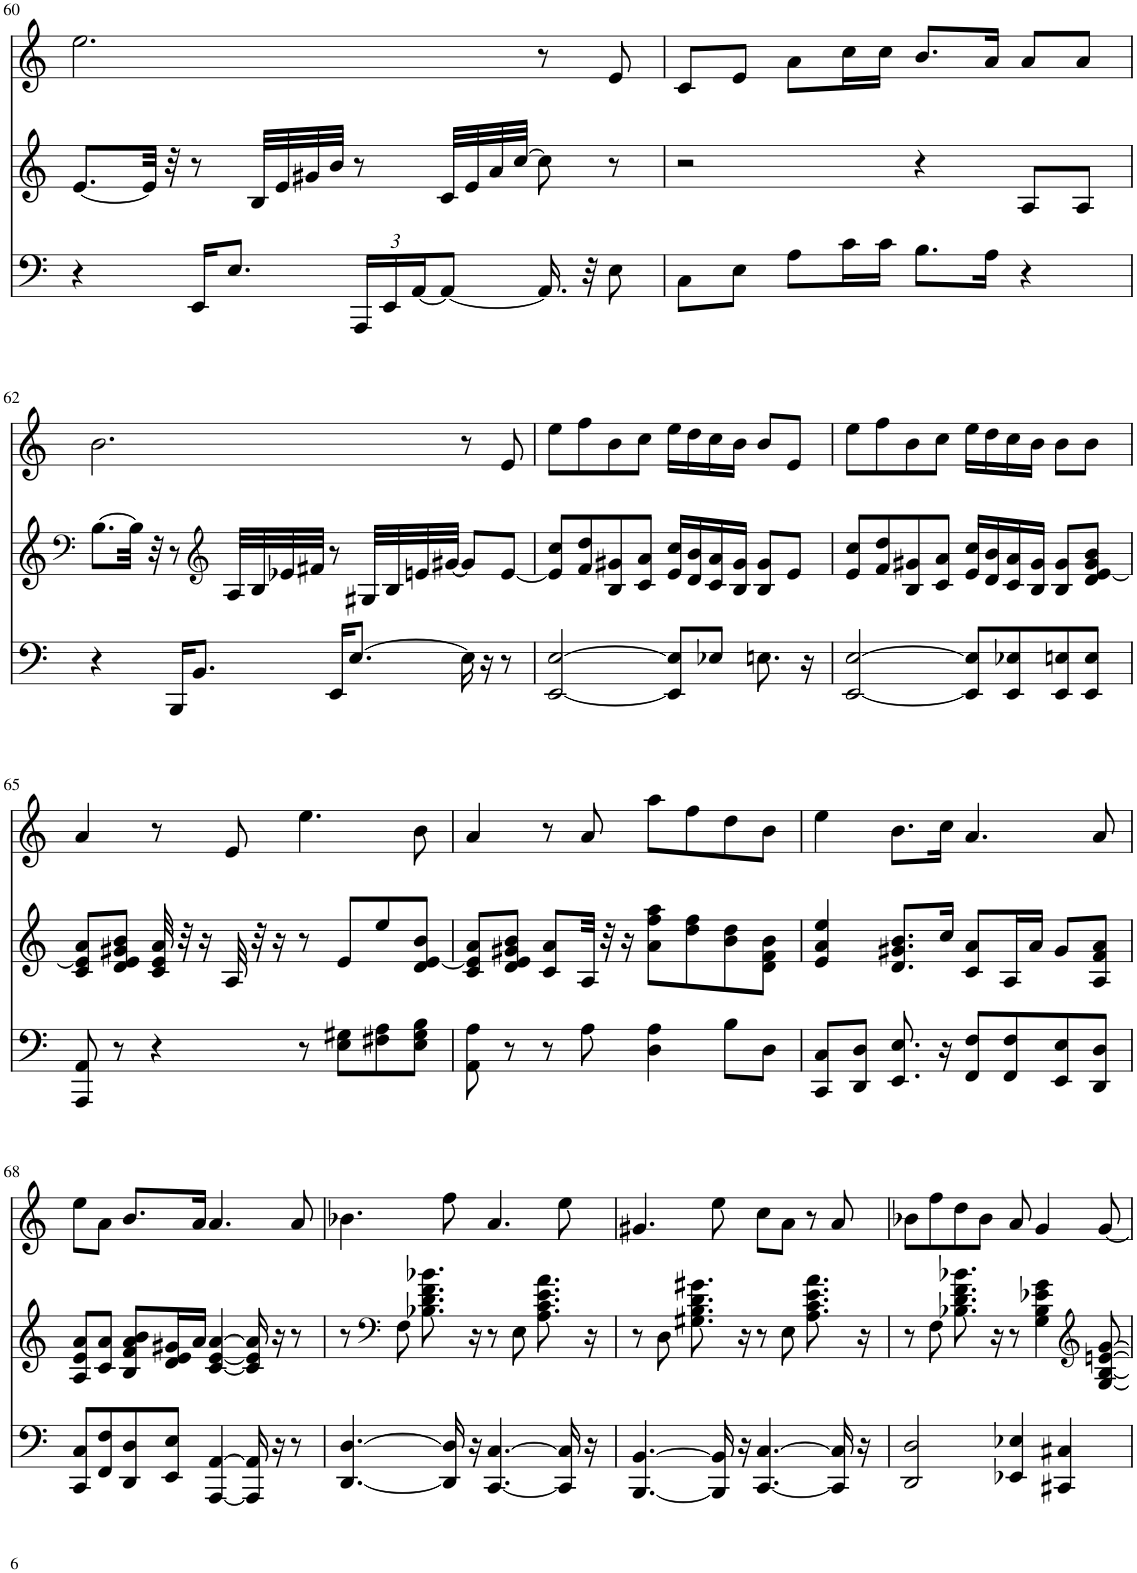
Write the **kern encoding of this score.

**kern	**kern	**kern
*part3	*part2	*part1
*staff3	*staff2	*staff1
*I"Staff-2	*I"Staff-1	*I"Staff
!!LO:PB:g=z
*clefF4	*clefG2	*clefG2
*k[]	*k[]	*k[]
*M4/4	*M4/4	*M4/4
=60	=60	=60
4r	[8.e/L	2.ee\
.	32e/Jkk]	.
.	32r	.
16EE/KL	8r	.
8.E/J	.	.
.	32B/LLL	.
.	32e/	.
.	32g#X/	.
.	32b/JJJ	.
*Xbrackettup	*	*
24AAA/LL	8r	.
24EE/	.	.
[24AA/J	.	.
8AA/J_	32c/LLL	.
.	32e/	.
.	32a/	.
.	[32cc/JJJ	.
16.AA/]	8cc\]	8r
32r	.	.
8E\	8r	8e/
=61	=61	=61
8C\L	2r	8c/L
8E\J	.	8e/J
8A\L	.	8a\L
16c\L	.	16cc\L
16c\JJ	.	16cc\JJ
8.B\L	4r	8.b/L
16A\Jk	.	16a/Jk
4r	8A/L	8a/L
.	8A/J	8a/J
!!LO:LB:g=z
=62	=62	=62
*	*clefF4	*
4r	[8.B\L	2.b\
.	32B\Jkk]	.
.	32r	.
16BBB/KL	8r	.
8.BB/J	.	.
*	*clefG2	*
.	32A/LLL	.
.	32B/	.
.	32e-X/	.
.	32f#X/JJJ	.
16EE/KL	8r	.
[8.E/J	.	.
.	32G#X/LLL	.
.	32B/	.
.	32en/	.
.	[32g#X/JJJ	.
16E\]	8g#/L]	8r
16r	.	.
8r	[8e/J	8e/
=63	=63	=63
[2EE/ [2E/	8e/] 8cc/L	8ee\L
.	8f/ 8dd/	8ff\
.	8B/ 8g#X/	8b\
.	8c/ 8a/J	8cc\J
8EE/] 8E/]L	16e/ 16cc/LL	16ee\LL
.	16d/ 16b/	16dd\
8E-X/J	16c/ 16a/	16cc\
.	16B/ 16g#/JJ	16b\JJ
8.En\	8B/ 8g#/L	8b/L
.	8e/J	8e/J
16r	.	.
=64	=64	=64
[2EE/ [2E/	8e/ 8cc/L	8ee\L
.	8f/ 8dd/	8ff\
.	8B/ 8g#X/	8b\
.	8c/ 8a/J	8cc\J
8EE/] 8E/]L	16e/ 16cc/LL	16ee\LL
.	16d/ 16b/	16dd\
8EE/ 8E-X/	16c/ 16a/	16cc\
.	16B/ 16g#/JJ	16b\JJ
8EE/ 8En/	8B/ 8g#/L	8b\L
8EE/ 8E/J	8d/ [8e/ 8g#/ 8b/J	8b\J
!!LO:LB:g=z
=65	=65	=65
8AAA/ 8AA/	8c/ 8e/] 8a/L	4a/
8r	8d/ 8e/ 8g#X/ 8b/J	.
4r	32c/ 32e/ 32a/	8r
.	32r	.
.	16r	.
.	32A/	8e/
.	32r	.
.	16r	.
8r	8r	4.ee\
8E\ 8G#X\L	8e/L	.
8F#X\ 8A\	8ee/	.
8E\ 8G#\ 8B\J	8d/ [8e/ 8b/J	8b\
=66	=66	=66
8AA\ 8A\	8c/ 8e/] 8a/L	4a/
8r	8d/ 8e/ 8g#X/ 8b/J	.
8r	8c/ 8a/L	8r
8A\	32A/Jkk	8a/
.	32r	.
.	16r	.
4D\ 4A\	8a\ 8ff\ 8aa\L	8aa\L
.	8dd\ 8ff\	8ff\
8B\L	8b\ 8dd\	8dd\
8D\J	8d\ 8f\ 8b\J	8b\J
=67	=67	=67
8CC/ 8C/L	4e/ 4a/ 4ee/	4ee\
8DD/ 8D/J	.	.
8.EE/ 8.E/	8.d/ 8.g#X/ 8.b/L	8.b\L
16r	16cc/Jk	16cc\Jk
8FF/ 8F/L	8c/ 8a/L	4.a/
8FF/ 8F/	16A/L	.
.	16a/JJ	.
8EE/ 8E/	8g#/L	.
8DD/ 8D/J	8A/ 8f/ 8a/J	8a/
!!LO:LB:g=z
=68	=68	=68
8CC/ 8C/L	8A/ 8e/ 8a/L	8ee\L
8FF/ 8F/	8c/ 8a/J	8a\J
8DD/ 8D/	8B/ 8f/ 8a/ 8b/L	8.b/L
8EE/ 8E/J	16d/ 16e/ 16g#X/L	.
.	16a/JJ	16a/Jk
[4AAA/ [4AA/	[4c/ [4e/ [4a/	4.a/
16AAA/] 16AA/]	16c/] 16e/] 16a/]	.
16r	16r	.
8r	8r	8a/
=69	=69	=69
[4.DD/ [4.D/	8r	4.b-X\
*	*clefF4	*
.	8F\	.
.	8.B-X\ 8.d\ 8.f\ 8.b-X\	.
16DD/] 16D/]	.	8ff\
16r	16r	.
[4.CC/ [4.C/	8r	4.a/
.	8E\	.
.	8.A\ 8.c\ 8.e\ 8.a\	.
16CC/] 16C/]	.	8ee\
16r	16r	.
=70	=70	=70
[4.BBB/ [4.BB/	8r	4.g#X/
.	8D\	.
.	8.G#X\ 8.B\ 8.d\ 8.g#X\	.
16BBB/] 16BB/]	.	8ee\
16r	16r	.
[4.CC/ [4.C/	8r	8cc\L
.	8E\	8a\J
.	8.A\ 8.c\ 8.e\ 8.a\	8r
16CC/] 16C/]	.	8a/
16r	16r	.
=71	=71	=71
2DD/ 2D/	8r	8b-X\L
.	8F\	8ff\
.	8.B-X\ 8.d\ 8.f\ 8.b-X\	8dd\
.	.	8b-\J
.	16r	.
4EE-X/ 4E-X/	8r	8a/
.	4G\ 4B-\ 4e-X\ 4g\	4g/
4CC#X/ 4C#X/	.	.
*	*clefG2	*
.	[8G/ [8B-/ [8en/ [8g/	[8g/
=	=	=
*-	*-	*-
